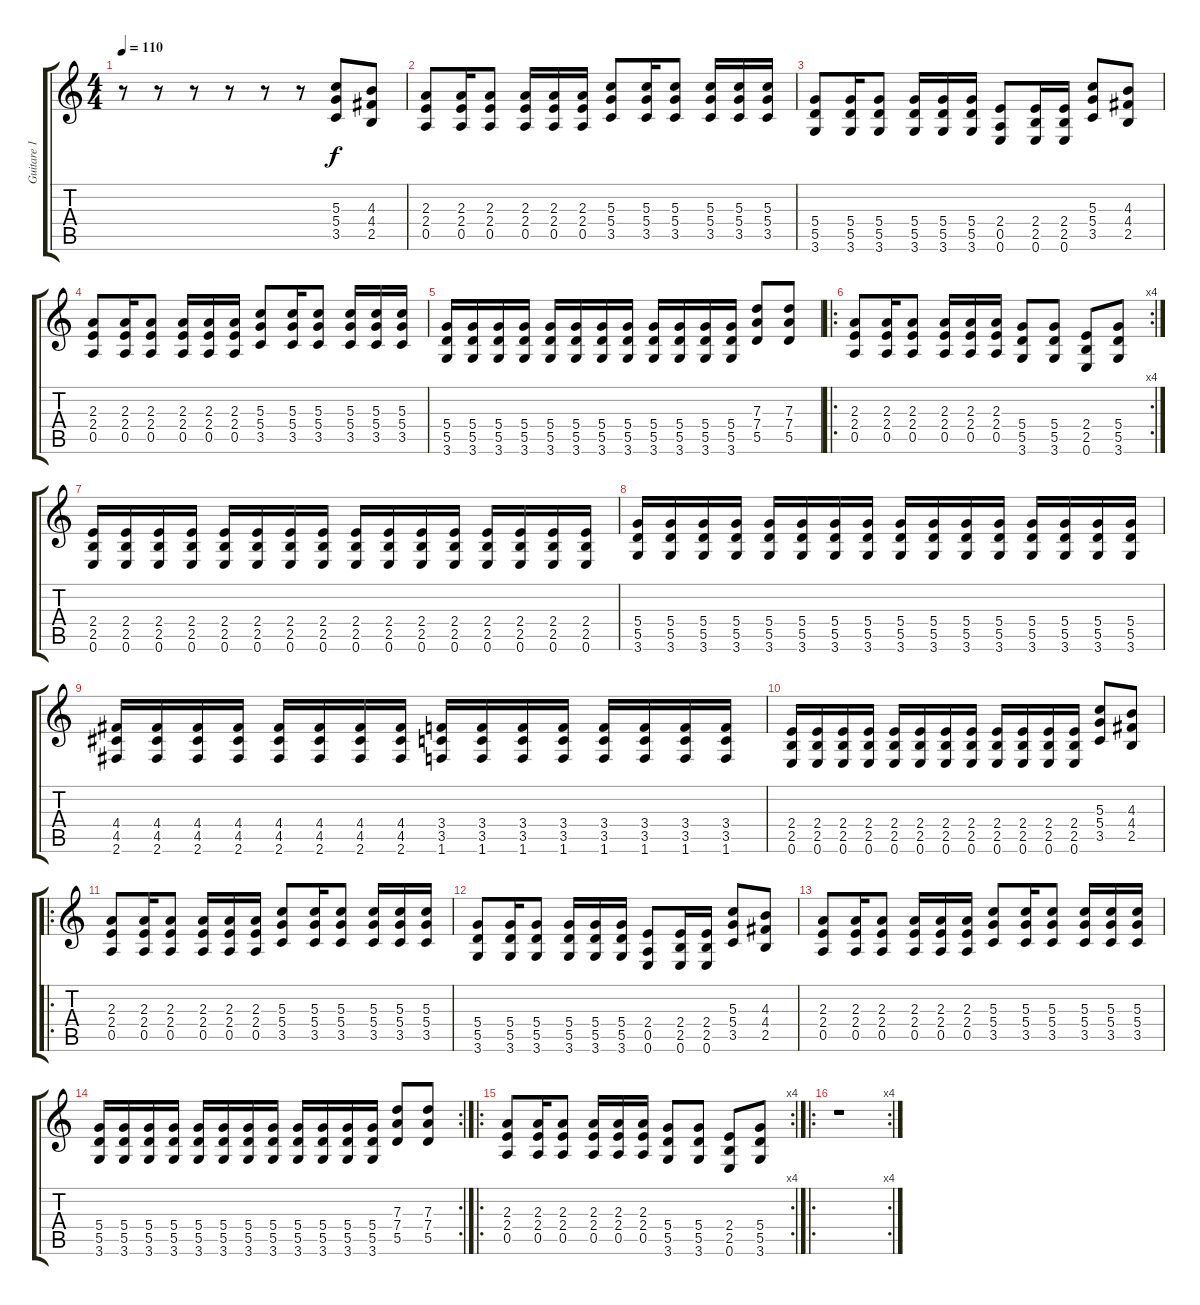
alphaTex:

\track ("Guitare 1" "Guitare 1") {instrument distortionguitar}
\staff {score tabs}
\tuning (E4 B3 G3 D3 A2 E2) {hide}
\ts (4 4)
\tempo 110
\clef g2
\ks c
r.8{dy f instrument distortionguitar} r.8 r.8 r.8 r.8 r.8 (5.3 5.4 3.5).8 (4.3 4.4 2.5).8 |
(2.3 2.4 0.5).8 (2.3 2.4 0.5).16 (2.3 2.4 0.5).8 (2.3 2.4 0.5).16 (2.3 2.4 0.5).16 (2.3 2.4 0.5).16 (5.3 5.4 3.5).8 (5.3 5.4 3.5).16 (5.3 5.4 3.5).8 (5.3 5.4 3.5).16 (5.3 5.4 3.5).16 (5.3 5.4 3.5).16 |
(5.4 5.5 3.6).8 (5.4 5.5 3.6).16 (5.4 5.5 3.6).8 (5.4 5.5 3.6).16 (5.4 5.5 3.6).16 (5.4 5.5 3.6).16 (2.4 0.5 0.6).8 (2.4 2.5 0.6).16 (2.4 2.5 0.6).16 (5.3 5.4 3.5).8 (4.3 4.4 2.5).8 |
(2.3 2.4 0.5).8 (2.3 2.4 0.5).16 (2.3 2.4 0.5).8 (2.3 2.4 0.5).16 (2.3 2.4 0.5).16 (2.3 2.4 0.5).16 (5.3 5.4 3.5).8 (5.3 5.4 3.5).16 (5.3 5.4 3.5).8 (5.3 5.4 3.5).16 (5.3 5.4 3.5).16 (5.3 5.4 3.5).16 |
(5.4 5.5 3.6).16 (5.4 5.5 3.6).16 (5.4 5.5 3.6).16 (5.4 5.5 3.6).16 (5.4 5.5 3.6).16 (5.4 5.5 3.6).16 (5.4 5.5 3.6).16 (5.4 5.5 3.6).16 (5.4 5.5 3.6).16 (5.4 5.5 3.6).16 (5.4 5.5 3.6).16 (5.4 5.5 3.6).16 (7.3 7.4 5.5).8 (7.3 7.4 5.5).8 |
\ro
\rc 4
(2.3 2.4 0.5).8 (2.3 2.4 0.5).16 (2.3 2.4 0.5).8 (2.3 2.4 0.5).16 (2.3 2.4 0.5).16 (2.3 2.4 0.5).16 (5.4 5.5 3.6).8 (5.4 5.5 3.6).8 (2.4 2.5 0.6).8 (5.4 5.5 3.6).8 |
(2.4 2.5 0.6).16 (2.4 2.5 0.6).16 (2.4 2.5 0.6).16 (2.4 2.5 0.6).16 (2.4 2.5 0.6).16 (2.4 2.5 0.6).16 (2.4 2.5 0.6).16 (2.4 2.5 0.6).16 (2.4 2.5 0.6).16 (2.4 2.5 0.6).16 (2.4 2.5 0.6).16 (2.4 2.5 0.6).16 (2.4 2.5 0.6).16 (2.4 2.5 0.6).16 (2.4 2.5 0.6).16 (2.4 2.5 0.6).16 |
(5.4 5.5 3.6).16 (5.4 5.5 3.6).16 (5.4 5.5 3.6).16 (5.4 5.5 3.6).16 (5.4 5.5 3.6).16 (5.4 5.5 3.6).16 (5.4 5.5 3.6).16 (5.4 5.5 3.6).16 (5.4 5.5 3.6).16 (5.4 5.5 3.6).16 (5.4 5.5 3.6).16 (5.4 5.5 3.6).16 (5.4 5.5 3.6).16 (5.4 5.5 3.6).16 (5.4 5.5 3.6).16 (5.4 5.5 3.6).16 |
(4.4 4.5 2.6).16 (4.4 4.5 2.6).16 (4.4 4.5 2.6).16 (4.4 4.5 2.6).16 (4.4 4.5 2.6).16 (4.4 4.5 2.6).16 (4.4 4.5 2.6).16 (4.4 4.5 2.6).16 (3.4 3.5 1.6).16 (3.4 3.5 1.6).16 (3.4 3.5 1.6).16 (3.4 3.5 1.6).16 (3.4 3.5 1.6).16 (3.4 3.5 1.6).16 (3.4 3.5 1.6).16 (3.4 3.5 1.6).16 |
(2.4 2.5 0.6).16 (2.4 2.5 0.6).16 (2.4 2.5 0.6).16 (2.4 2.5 0.6).16 (2.4 2.5 0.6).16 (2.4 2.5 0.6).16 (2.4 2.5 0.6).16 (2.4 2.5 0.6).16 (2.4 2.5 0.6).16 (2.4 2.5 0.6).16 (2.4 2.5 0.6).16 (2.4 2.5 0.6).16 (5.3 5.4 3.5).8 (4.3 4.4 2.5).8 |
\ro
(2.3 2.4 0.5).8 (2.3 2.4 0.5).16 (2.3 2.4 0.5).8 (2.3 2.4 0.5).16 (2.3 2.4 0.5).16 (2.3 2.4 0.5).16 (5.3 5.4 3.5).8 (5.3 5.4 3.5).16 (5.3 5.4 3.5).8 (5.3 5.4 3.5).16 (5.3 5.4 3.5).16 (5.3 5.4 3.5).16 |
(5.4 5.5 3.6).8 (5.4 5.5 3.6).16 (5.4 5.5 3.6).8 (5.4 5.5 3.6).16 (5.4 5.5 3.6).16 (5.4 5.5 3.6).16 (2.4 0.5 0.6).8 (2.4 2.5 0.6).16 (2.4 2.5 0.6).16 (5.3 5.4 3.5).8 (4.3 4.4 2.5).8 |
(2.3 2.4 0.5).8 (2.3 2.4 0.5).16 (2.3 2.4 0.5).8 (2.3 2.4 0.5).16 (2.3 2.4 0.5).16 (2.3 2.4 0.5).16 (5.3 5.4 3.5).8 (5.3 5.4 3.5).16 (5.3 5.4 3.5).8 (5.3 5.4 3.5).16 (5.3 5.4 3.5).16 (5.3 5.4 3.5).16 |
\rc 2
(5.4 5.5 3.6).16 (5.4 5.5 3.6).16 (5.4 5.5 3.6).16 (5.4 5.5 3.6).16 (5.4 5.5 3.6).16 (5.4 5.5 3.6).16 (5.4 5.5 3.6).16 (5.4 5.5 3.6).16 (5.4 5.5 3.6).16 (5.4 5.5 3.6).16 (5.4 5.5 3.6).16 (5.4 5.5 3.6).16 (7.3 7.4 5.5).8 (7.3 7.4 5.5).8 |
\ro
\rc 4
(2.3 2.4 0.5).8 (2.3 2.4 0.5).16 (2.3 2.4 0.5).8 (2.3 2.4 0.5).16 (2.3 2.4 0.5).16 (2.3 2.4 0.5).16 (5.4 5.5 3.6).8 (5.4 5.5 3.6).8 (2.4 2.5 0.6).8 (5.4 5.5 3.6).8 |
\ro
\rc 4
r.1
